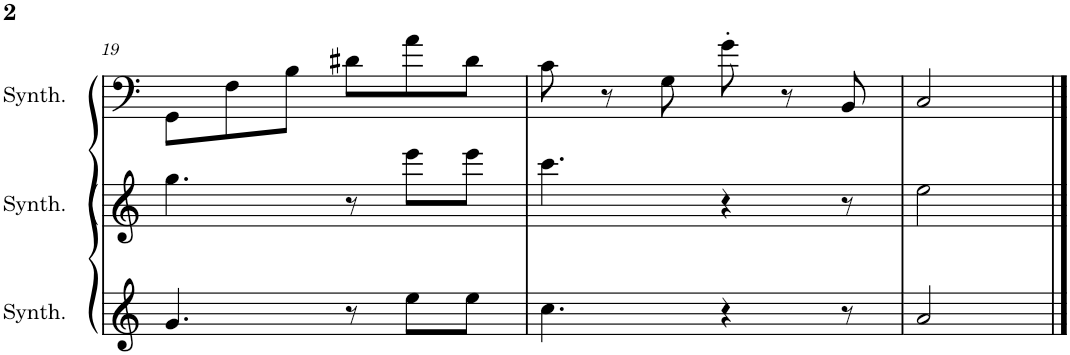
**kern	**kern	**kern
*part3	*part2	*part1
*staff3	*staff2	*staff1
*I"Square Synthesizer	*I"Square Synthesizer	*I"Square Synthesizer
*I'Synth.	*I'Synth.	*I'Synth.
!!LO:PB:g=z
*clefG2	*clefG2	*clefF4
*k[]	*k[]	*k[]
*M6/8	*M6/8	*M6/8
=19	=19	=19
4.g/	4.gg\	8GG\L
.	.	8F\
.	.	8B\J
8r	8r	8d#X\L
8ee\L	8eee\L	8a\
8ee\J	8eee\J	8d#\J
=20	=20	=20
4.cc\	4.ccc\	8c\
.	.	8r
.	.	8G\
4r	4r	8g'\
.	.	8r
8r	8r	8BB/
=21	=21	=21
2a/	2ee\	2C/
==	==	==
*-	*-	*-
